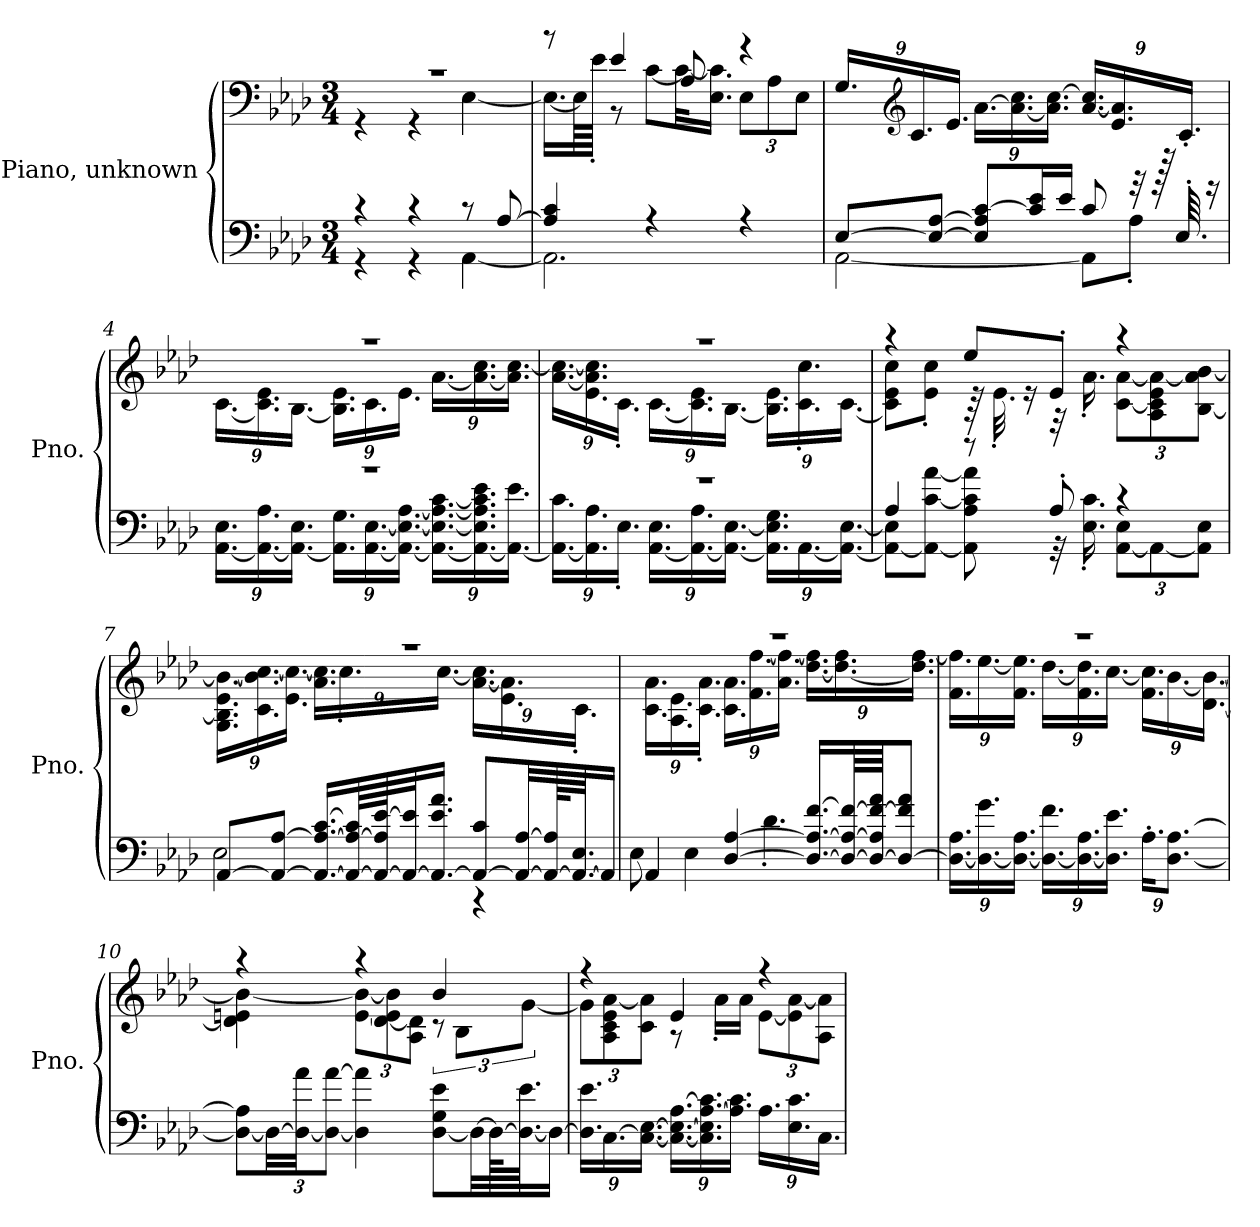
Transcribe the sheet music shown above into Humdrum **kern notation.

**kern	**kern
*part1	*part1
*staff2	*staff1
*I"Piano, unknown	*
*I'Pno.	*
*clefF4	*clefF4
*k[b-e-a-d-]	*k[b-e-a-d-]
*M3/4	*M3/4
*MM149	*MM149
=1	=1
*^	*^
4r	4r	2.r	4r
4r	4r	.	4r
8r	[4AA-\	.	[4E-\
[8A-/	.	.	.
=2	=2	=2	=2
4A-/] 4c/	2.AA-\]	8r	16.E-\LL_
.	.	.	64E-\LL]
.	.	.	64e-'\JJJJ
.	.	4e-/	8r
4r	.	.	[8c\L
.	.	8A-/	32c\KL_
.	.	.	16.E-\ 16.c\]JJ
*	*	*	*Xbrackettup
4r	.	4r	12E-\L
.	.	.	12A-\
.	.	.	12E-\J
*	*	*v	*v
=3	=3	=3
[8E-/L	[2AA-\	18.G/LL
*	*	*clefG2
.	.	18.c/
8E-/_ [8A-/J	.	.
.	.	18.e-/JJ
8E-/] 8A-/] [8c/L	.	[18.a-\LL
.	.	18.a-\_ 18.cc\
16c/] 16e-/L	.	.
.	.	18.a-\] [18.cc\JJ
16e-/JJ	.	.
8c/	8AA-\L]	[18.a-/ 18.cc/]LL
.	.	18.e-/ 18.a-/]
32r	8A-'\J	.
128r	.	.
64.E-'/	.	.
.	.	18.c'/JJ
16r	.	.
!!LO:LB:g=z
=4	=4	=4
*	*Xbrackettup	*
*	*	*^
2.r	[18.AA-\ 18.E-\LL	2.r	[18.c\LL
.	18.AA-\_ 18.A-\	.	18.c\] 18.e-\
.	18.AA-\_ 18.E-\JJ	.	[18.B-\JJ
.	18.AA-\] 18.G\LL	.	18.B-\] 18.e-\LL
.	[18.AA-\ [18.E-\	.	18.c\
.	18.AA-\_ 18.E-\_ [18.A-\JJ	.	18.e-\JJ
.	18.AA-\_ 18.E-\_ 18.A-\_ [18.c\LL	.	[18.a-\LL
.	18.AA-\_ 18.E-\] 18.A-\] 18.c\] 18.e-\	.	18.a-\_ 18.cc\
.	18.AA-\_ 18.e-\JJ	.	18.a-\] [18.cc\JJ
=5	=5	=5	=5
2.r	18.AA-\_ 18.c\LL	2.r	[18.a-\ 18.cc\_LL
.	18.AA-\] 18.A-\	.	18.e-\ 18.a-\] 18.cc\]
.	18.E-'\JJ	.	18.c'\JJ
.	[18.AA-\ 18.E-\LL	.	[18.c\LL
.	18.AA-\_ 18.A-\	.	18.c\] 18.e-\
.	18.AA-\_ [18.E-\JJ	.	[18.B-\JJ
.	18.AA-\] 18.E-\] 18.G\LL	.	18.B-\] 18.e-\LL
.	[18.AA-\	.	18.c\' 18.cc\'
.	18.AA-\_ [18.E-\JJ	.	[18.c\JJ
!!LO:LB:g=z	!!
=6	=6	=6	=6
4A-/	8AA-\_ 8E-\]L	4r	8c\] 8e-\ 8cc\L
.	8AA-\_ [8c\ [8a-\J	.	8e-\' 8cc\'J
8r	8AA-\] 8A-\ 8c\] 8a-\]	8ee-/L	64r
.	.	.	32.e-'\
.	.	.	16r
8A-'/	32r	8e-'/J	32r
.	16.E-\' 16.c\'	.	16.a-'\
4r	[12AA-\ 12E-\L	4r	[12c\ [12a-\L
.	12AA-\_	.	12A-\ 12c\] 12e-\ 12a-\_
.	12AA-\] 12E-\J	.	[12B-\ 12a-\] [12b-\J
=7	=7	=7	=7
[8AA-/L	2E-\	2.r	18.G\ 18.B-\] 18.e-\ 18.b-\_LL
.	.	.	18.c\ 18.b-\] [18.cc\
8AA-/_ [8A-/J	.	.	.
.	.	.	18.e-\ 18.cc\_JJ
16.AA-/_ 16.A-/_ [16.c/LL	.	.	18.a-\ 18.cc\]LL
.	.	.	18.cc'\
64AA-/_ 64A-/_ 64c/]LL	.	.	.
64AA-/_ 64A-/] [64e-/J	.	.	.
32AA-/_ 32e-/]J	.	.	.
16.AA-/_ 16.e-/ 16.a-/JJ	.	.	.
.	.	.	[18.cc\JJ
8AA-/_ 8c/L	4r	.	[18.a-\ 18.cc\]LL
.	.	.	18.e-\ 18.a-\]
32AA-/_ [32A-/LL	.	.	.
128AA-/_ 128A-/]KL	.	.	.
64.AA-/_ 64.E-/JJ	.	.	.
.	.	.	18.c'\JJ
16AA-/JJ]	.	.	.
!!LO:LB:g=z	!!
=8	=8	=8	=8
4AA-/	8E-\	2.r	18.c\ 18.a-\LL
.	.	.	18.A-\ 18.e-\
.	4E-\	.	.
.	.	.	18.c\' 18.a-\'JJ
[4D-/ [4A-/	.	.	18.c\ 18.a-\LL
.	.	.	18.f\ [18.ff\
.	4.d-'\	.	.
.	.	.	18.a-\ 18.ff\_JJ
16.D-/_ 16.A-/_ [16.f/LL	.	.	[18.dd-\ 18.ff\]LL
.	.	.	18.dd-\_ 18.ff\
64D-/_ 64A-/_ 64f/_LL	.	.	.
64D-/_ 64A-/] 64f/_ 64a-/JJJ	.	.	.
8D-/_ 8f/] 8a-/J	.	.	.
.	.	.	18.dd-\] [18.ff\JJ
*v	*v	*	*
=9	=9	=9
18.D-\_ 18.A-\LL	2.r	18.f\ 18.ff\]LL
18.D-\_ 18.g\	.	[18.ee-\
18.D-\_ 18.A-\JJ	.	18.f\ 18.ee-\]JJ
18.D-\_ 18.f\LL	.	[18.dd-\LL
18.D-\_ 18.A-\	.	18.f\ 18.dd-\]
18.D-\] 18.e-\JJ	.	[18.cc\JJ
18.A-'\KL	.	18.f\ 18.cc\]LL
[9.D-\ [9.A-\J	.	[18.b-\
.	.	[18.d-\ 18.b-\_JJ
!!LO:LB:g=z	!!
=10	=10	=10
8D-\_ 8A-\]L	4r	4d-\] 4en\ 4b-\_
48D-\LL_	.	.
48D-\_ 48a-\JJ	.	.
12D-\_ [12a-\J	.	.
4D-\] 4a-\]	4r	[12e\ 12b-\_L
.	.	[12d-\ 12e\] 12b-\]
.	.	12A-\ 12d-\]J
*	*	*brackettup
[8D-\ 8G\ 8e-\L	4b-/	12r
.	.	12B-\L
32D-\LL_	.	.
128D-\KL_	.	.
64.D-\_ 64.e-\JJ	.	.
.	.	[12g\J
16D-\JJ_	.	.
=11	=11	=11
*	*	*Xbrackettup
18.D-\] 18.e-\LL	4r	12g\L]
[18.C\	.	12A-\ 12c\ 12e-\ [12a-\
18.C\_ [18.E-\JJ	.	12c\ 12a-\]J
18.C\_ 18.E-\_ [18.A-\LL	4e-/	8r
18.C\] 18.E-\] 18.A-\_ 18.c\	.	.
.	.	16a-'\LL
18.A-\] 18.c\JJ	.	.
.	.	16a-\JJ
18.A-\LL	4r	[12e-\L
18.E-\ 18.c\	.	12e-\] [12a-\
18.C\JJ	.	12A-\ 12a-\]J
*	*v	*v
=	=
*-	*-
